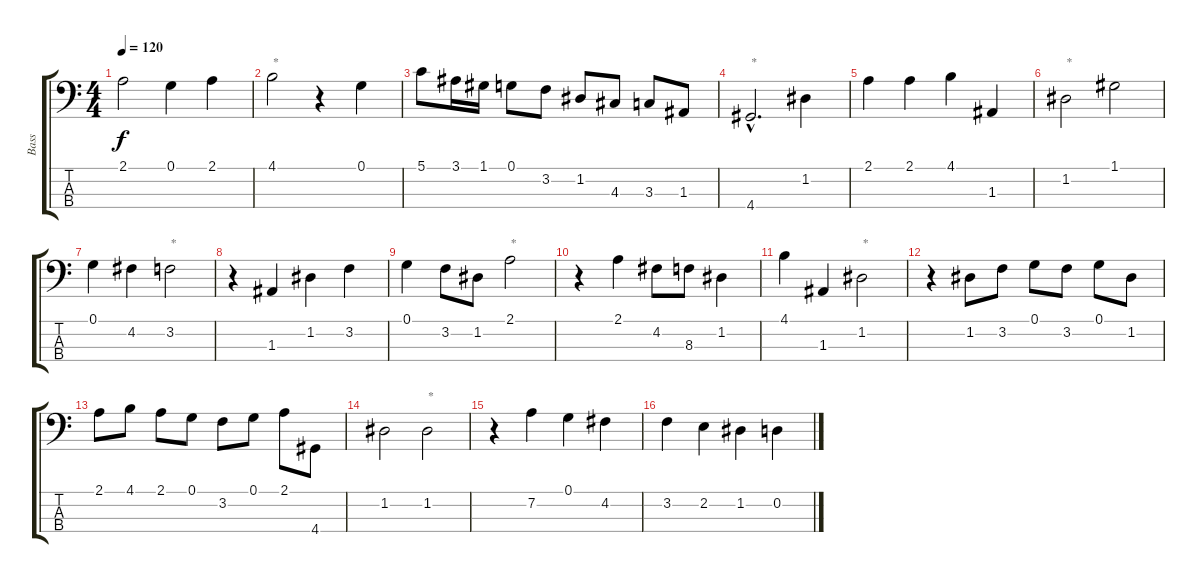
\track ("Bass" "Bass") {instrument electricbasspick}
\staff {score tabs}
\tuning (G2 D2 A1 E1) {hide}
\ts (4 4)
\tempo 120
\clef f4
\ks c
2.1.2{dy f instrument electricbasspick} 0.1.4 2.1.4 |
4.1.2{txt "*"} r.4 0.1.4 |
5.1.8 3.1.16 1.1.16 0.1.8 3.2.8 1.2.8 4.3.8 3.3.8 1.3.8 |
4.4{hac}.2{d txt "*"} 1.2.4 |
2.1.4 2.1.4 4.1.4 1.3.4 |
1.2.2{txt "*"} 1.1.2 |
0.1.4 4.2.4 3.2.2{txt "*"} |
r.4 1.3.4 1.2.4 3.2.4 |
0.1.4 3.2.8 1.2.8 2.1.2{txt "*"} |
r.4 2.1.4 4.2.8 8.3.8 1.2.4 |
4.1.4 1.3.4 1.2.2{txt "*"} |
r.4 1.2.8 3.2.8 0.1.8 3.2.8 0.1.8 1.2.8 |
2.1.8 4.1.8 2.1.8 0.1.8 3.2.8 0.1.8 2.1.8 4.4.8 |
1.2.2 1.2.2{txt "*"} |
r.4 7.2.4 0.1.4 4.2.4 |
3.2.4 2.2.4 1.2.4 0.2.4
